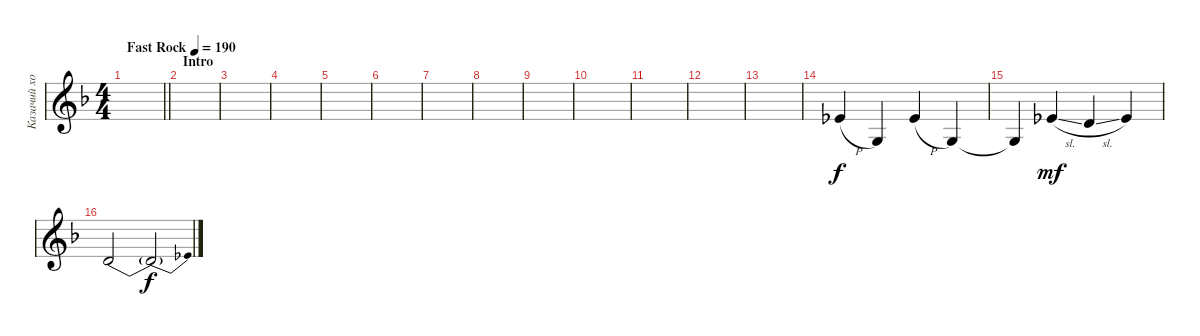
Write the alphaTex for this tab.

\track ("Казачий хор_тенор 1" "Казачий хо") {instrument oboe}
\staff {score}
\tuning (E4 B3 G3 D3 A2 E2) {hide}
\ts (4 4)
\tempo (190 "Fast Rock")
\clef g2
\barLineRight lightlight
\ks dminor
|
\section ("" "Intro")
|
|
|
|
|
|
|
|
|
|
|
|
8.3{h}.4 0.3.4 8.3{h}.4 0.3.4 |
0.3{t}.4{dy f} 8.3{sl}.4{dy mf} 7.3{sl}.4 8.3.4 |
7.3{be (bendrelease 0 0 15 2 44 2 60 0)}.2 7.3{be (bend 0 0 60 2) t}.2{dy f}
